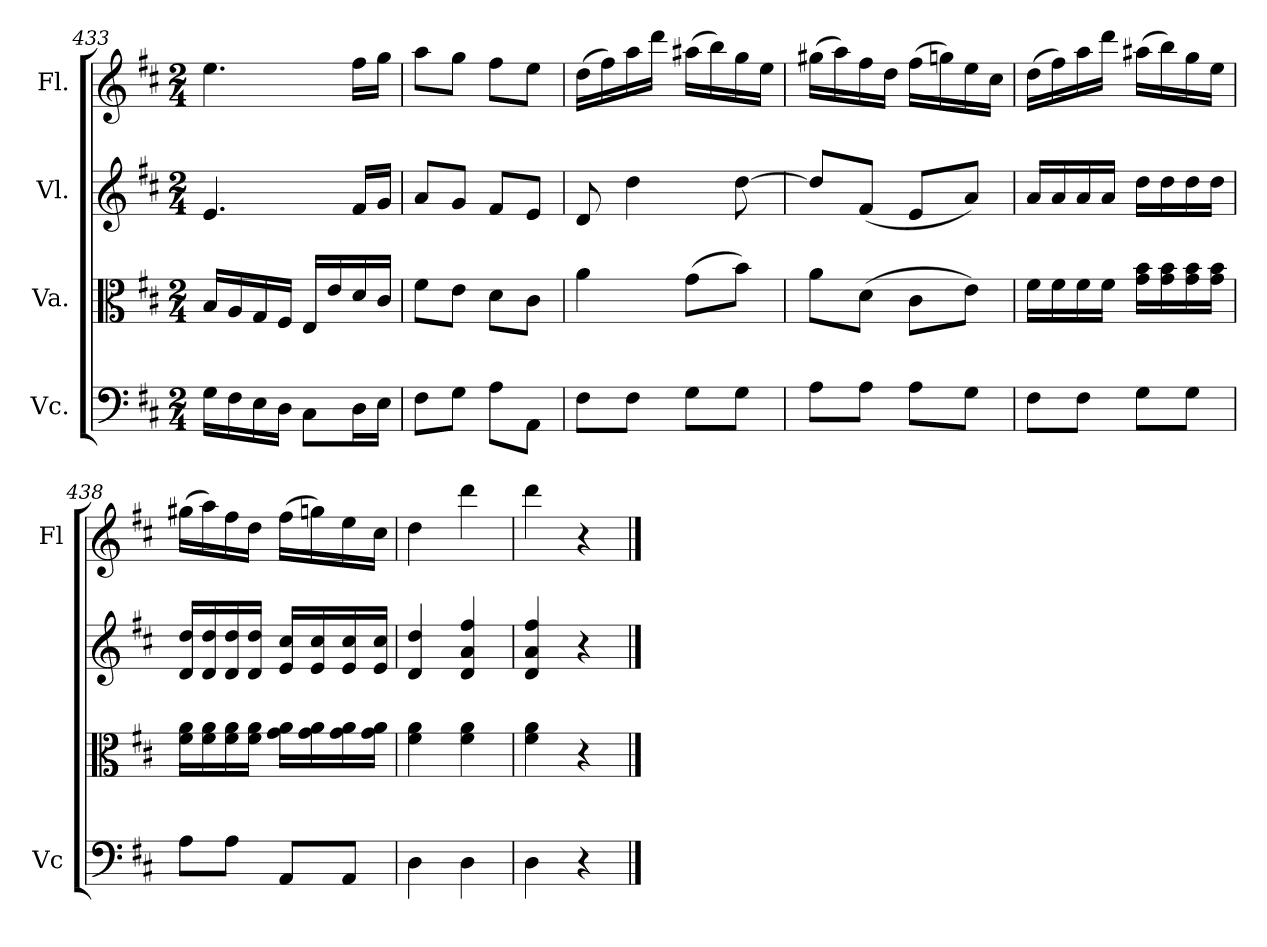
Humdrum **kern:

**kern	**kern	**kern	**kern
*part4	*part3	*part2	*part1
*staff4	*staff3	*staff2	*staff1
*I"Vc.	*I"Va.	*I"Vl.	*I"Fl.
*I'Vc	*	*	*I'Fl
*clefF4	*clefC3	*clefG2	*clefG2
*k[f#c#]	*k[f#c#]	*k[f#c#]	*k[f#c#]
*M2/4	*M2/4	*M2/4	*M2/4
=433	=433	=433	=433
16G\LL	16B/LL	4.e/	4.ee\
16F#\	16A/	.	.
16E\	16G/	.	.
16D\JJ	16F#/JJ	.	.
8C#\L	16E/LL	.	.
.	16e/	.	.
16D\L	16d/	16f#/LL	16ff#\LL
16E\JJ	16c#/JJ	16g/JJ	16gg\JJ
=434	=434	=434	=434
8F#\L	8f#\L	8a/L	8aa\L
8G\J	8e\J	8g/J	8gg\J
8A\L	8d\L	8f#/L	8ff#\L
8AA\J	8c#\J	8e/J	8ee\J
!!LO:PB:g=z
=435	=435	=435	=435
8F#\L	4a\	8d/	(>16dd\LL
.	.	.	16ff#\)
8F#\J	.	4dd\	16aa\
.	.	.	16ddd\JJ
8G\L	(>8g\L	.	(>16aa#X\LL
.	.	.	16bb\)
8G\J	8b\J)	[8dd\	16gg\
.	.	.	16ee\JJ
=436	=436	=436	=436
8A\L	8a\L	8dd/L]	(>16gg#X\LL
.	.	.	16aa\)
8A\J	(>8d\J	(<8f#/J	16ff#\
.	.	.	16dd\JJ
8A\L	8c#\L	8e/L	(>16ff#\LL
.	.	.	16ggn\)
8G\J	8e\J)	8a/J)	16ee\
.	.	.	16cc#\JJ
=437	=437	=437	=437
8F#\L	16f#\LL	16a/LL	(>16dd\LL
.	16f#\	16a/	16ff#\)
8F#\J	16f#\	16a/	16aa\
.	16f#\JJ	16a/JJ	16ddd\JJ
8G\L	16g\ 16b\LL	16dd\LL	(>16aa#X\LL
.	16g\ 16b\	16dd\	16bb\)
8G\J	16g\ 16b\	16dd\	16gg\
.	16g\ 16b\JJ	16dd\JJ	16ee\JJ
=438	=438	=438	=438
8A\L	16f#\ 16a\LL	16d/ 16dd/LL	(>16gg#X\LL
.	16f#\ 16a\	16d/ 16dd/	16aa\)
8A\J	16f#\ 16a\	16d/ 16dd/	16ff#\
.	16f#\ 16a\JJ	16d/ 16dd/JJ	16dd\JJ
8AA/L	16g\ 16a\LL	16e/ 16cc#/LL	(>16ff#\LL
.	16g\ 16a\	16e/ 16cc#/	16ggn\)
8AA/J	16g\ 16a\	16e/ 16cc#/	16ee\
.	16g\ 16a\JJ	16e/ 16cc#/JJ	16cc#\JJ
=439	=439	=439	=439
4D\	4f#\ 4a\	4d/ 4dd/	4dd\
4D\	4f#\ 4a\	4d/ 4a/ 4ff#/	4ddd\
=440	=440	=440	=440
4D\	4f#\ 4a\	4d/ 4a/ 4ff#/	4ddd\
4r	4r	4r	4r
==	==	==	==
*-	*-	*-	*-
